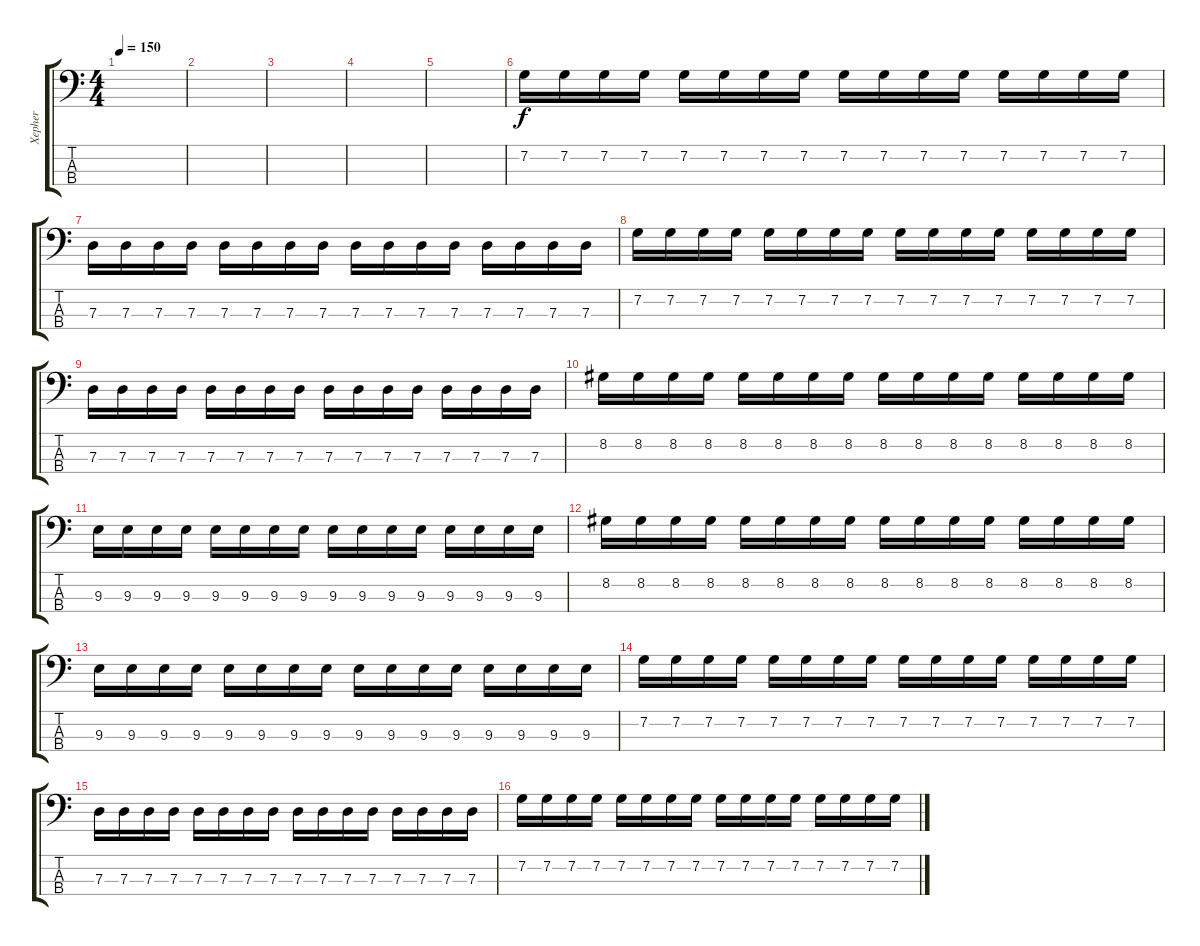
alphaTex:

\track ("Xepher" "Xepher") {instrument electricbassfinger}
\staff {score tabs}
\tuning (F2 C2 G1 D1) {hide}
\ts (4 4)
\tempo 150
\clef f4
\ks c
|
|
|
|
|
7.2.16 7.2.16 7.2.16 7.2.16 7.2.16 7.2.16 7.2.16 7.2.16 7.2.16 7.2.16 7.2.16 7.2.16 7.2.16 7.2.16 7.2.16 7.2.16 |
7.3.16 7.3.16 7.3.16 7.3.16 7.3.16 7.3.16 7.3.16 7.3.16 7.3.16 7.3.16 7.3.16 7.3.16 7.3.16 7.3.16 7.3.16 7.3.16 |
7.2.16 7.2.16 7.2.16 7.2.16 7.2.16 7.2.16 7.2.16 7.2.16 7.2.16 7.2.16 7.2.16 7.2.16 7.2.16 7.2.16 7.2.16 7.2.16 |
7.3.16 7.3.16 7.3.16 7.3.16 7.3.16 7.3.16 7.3.16 7.3.16 7.3.16 7.3.16 7.3.16 7.3.16 7.3.16 7.3.16 7.3.16 7.3.16 |
8.2.16 8.2.16 8.2.16 8.2.16 8.2.16 8.2.16 8.2.16 8.2.16 8.2.16 8.2.16 8.2.16 8.2.16 8.2.16 8.2.16 8.2.16 8.2.16 |
9.3.16 9.3.16 9.3.16 9.3.16 9.3.16 9.3.16 9.3.16 9.3.16 9.3.16 9.3.16 9.3.16 9.3.16 9.3.16 9.3.16 9.3.16 9.3.16 |
8.2.16 8.2.16 8.2.16 8.2.16 8.2.16 8.2.16 8.2.16 8.2.16 8.2.16 8.2.16 8.2.16 8.2.16 8.2.16 8.2.16 8.2.16 8.2.16 |
9.3.16 9.3.16 9.3.16 9.3.16 9.3.16 9.3.16 9.3.16 9.3.16 9.3.16 9.3.16 9.3.16 9.3.16 9.3.16 9.3.16 9.3.16 9.3.16 |
7.2.16 7.2.16 7.2.16 7.2.16 7.2.16 7.2.16 7.2.16 7.2.16 7.2.16 7.2.16 7.2.16 7.2.16 7.2.16 7.2.16 7.2.16 7.2.16 |
7.3.16 7.3.16 7.3.16 7.3.16 7.3.16 7.3.16 7.3.16 7.3.16 7.3.16 7.3.16 7.3.16 7.3.16 7.3.16 7.3.16 7.3.16 7.3.16 |
7.2.16 7.2.16 7.2.16 7.2.16 7.2.16 7.2.16 7.2.16 7.2.16 7.2.16 7.2.16 7.2.16 7.2.16 7.2.16 7.2.16 7.2.16 7.2.16
